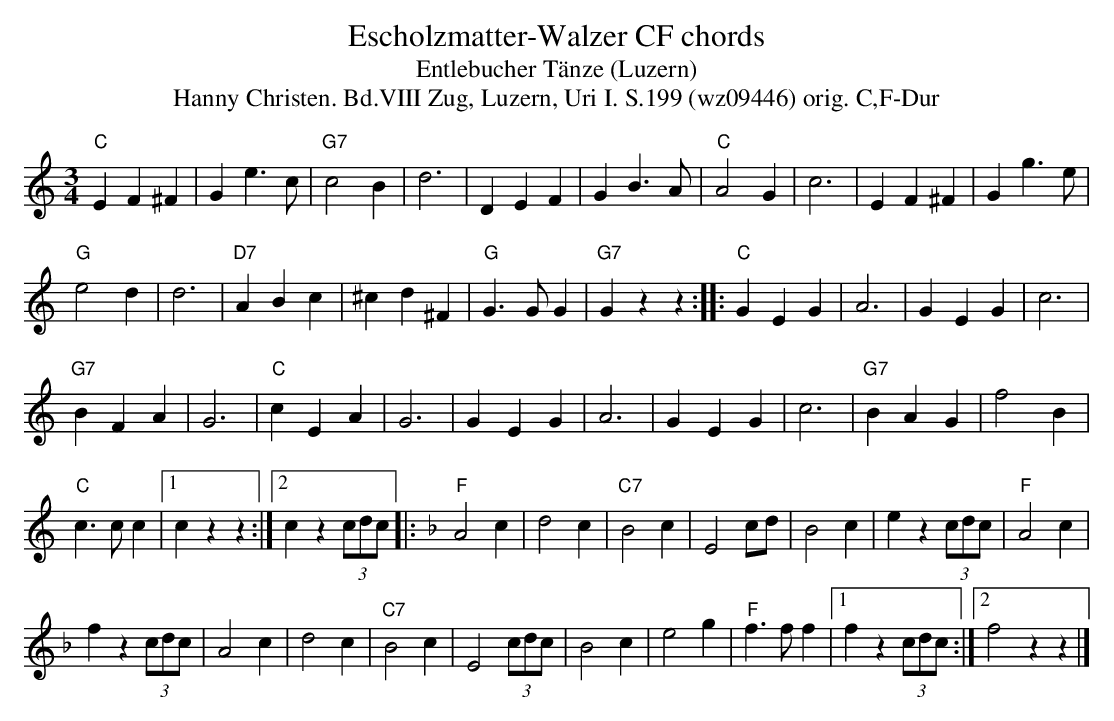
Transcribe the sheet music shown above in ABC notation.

X:1
T: Escholzmatter-Walzer CF chords
T: Entlebucher Tänze (Luzern)
T:Hanny Christen. Bd.VIII Zug, Luzern, Uri I. S.199 (wz09446) orig. C,F-Dur
M:3/4
L:1/4
K:C %%MIDI gchordon
"C"EF^F | Ge>c | "G7"c2B | d3 | DEF | GB>A | "C"A2G | c3 | EF^F | Gg>e |
"G"e2d | d3 | "D7"ABc | ^cd^F | "G"G>GG | "G7"Gzz :: "C"GEG | A3 | GEG | c3 |
"G7"BFA | G3 | "C"cEA | G3 | GEG | A3 | GEG | c3 | "G7"BAG | f2B |
"C"c>cc |1 czz :|2 cz (3c/d/c/ |: [K:F] "F"A2c | d2c | "C7"B2c | E2 c/d/ | B2c | ez (3c/d/c/ | "F"A2c |
fz (3c/d/c/ | A2c | d2c | "C7"B2c | E2 (3c/d/c/ | B2c | e2g | "F"f>ff |1 fz (3c/d/c/ :|2 f2zz |]
